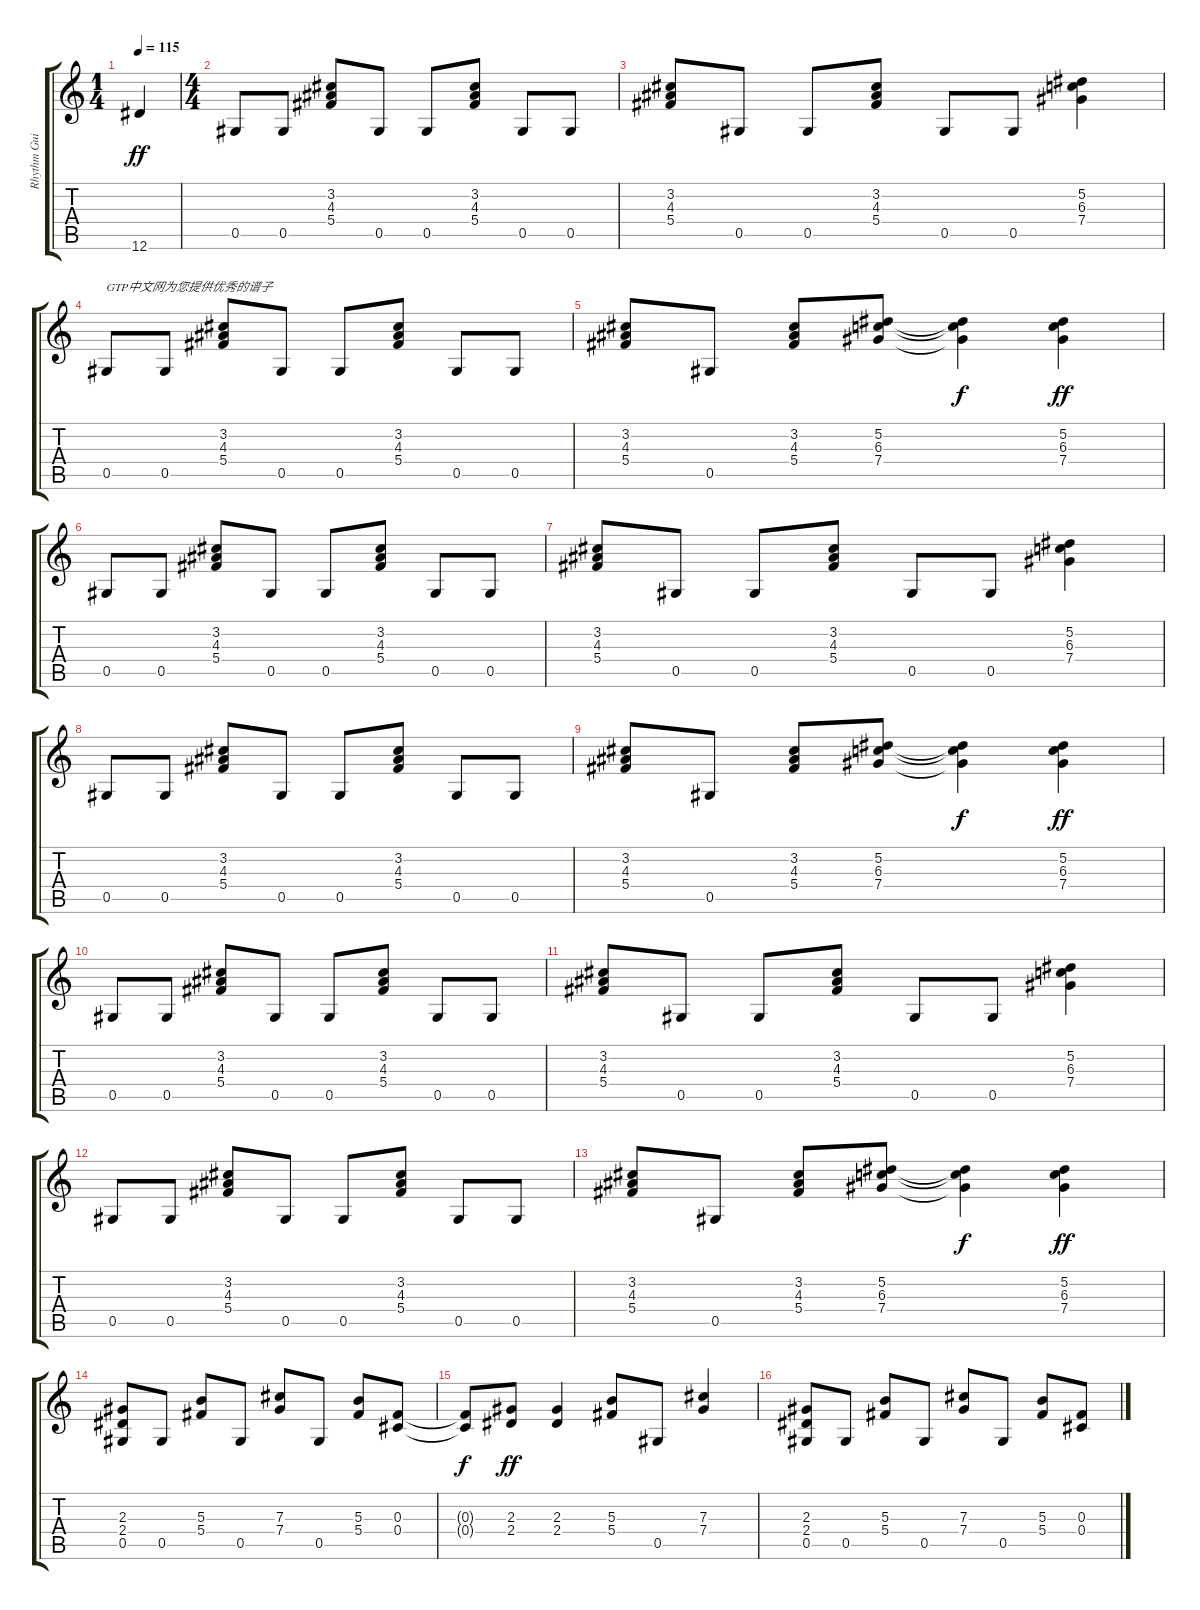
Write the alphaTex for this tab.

\track ("Rhythm Guitar" "Rhythm Gui") {instrument overdrivenguitar}
\staff {score tabs}
\tuning (Eb4 Bb3 Gb3 Db3 Ab2 Eb2) {hide}
\ts (1 4)
\tempo 115
\clef g2
\ks c
12.6.4{dy ff instrument overdrivenguitar} |
\ts (4 4)
0.5.8 0.5.8 (3.2 4.3 5.4).8 0.5.8 0.5.8 (3.2 4.3 5.4).8 0.5.8 0.5.8 |
(3.2 4.3 5.4).8 0.5.8 0.5.8 (3.2 4.3 5.4).8 0.5.8 0.5.8 (5.2 6.3 7.4).4 |
0.5.8{txt "GTP中文网为您提供优秀的谱子"} 0.5.8 (3.2 4.3 5.4).8 0.5.8 0.5.8 (3.2 4.3 5.4).8 0.5.8 0.5.8 |
(3.2 4.3 5.4).8 0.5.8 (3.2 4.3 5.4).8 (5.2 6.3 7.4).8 (5.2{t} 6.3{t} 7.4{t}).4{dy f} (5.2 6.3 7.4).4{dy ff} |
0.5.8 0.5.8 (3.2 4.3 5.4).8 0.5.8 0.5.8 (3.2 4.3 5.4).8 0.5.8 0.5.8 |
(3.2 4.3 5.4).8 0.5.8 0.5.8 (3.2 4.3 5.4).8 0.5.8 0.5.8 (5.2 6.3 7.4).4 |
0.5.8 0.5.8 (3.2 4.3 5.4).8 0.5.8 0.5.8 (3.2 4.3 5.4).8 0.5.8 0.5.8 |
(3.2 4.3 5.4).8 0.5.8 (3.2 4.3 5.4).8 (5.2 6.3 7.4).8 (5.2{t} 6.3{t} 7.4{t}).4{dy f} (5.2 6.3 7.4).4{dy ff} |
0.5.8 0.5.8 (3.2 4.3 5.4).8 0.5.8 0.5.8 (3.2 4.3 5.4).8 0.5.8 0.5.8 |
(3.2 4.3 5.4).8 0.5.8 0.5.8 (3.2 4.3 5.4).8 0.5.8 0.5.8 (5.2 6.3 7.4).4 |
0.5.8 0.5.8 (3.2 4.3 5.4).8 0.5.8 0.5.8 (3.2 4.3 5.4).8 0.5.8 0.5.8 |
(3.2 4.3 5.4).8 0.5.8 (3.2 4.3 5.4).8 (5.2 6.3 7.4).8 (5.2{t} 6.3{t} 7.4{t}).4{dy f} (5.2 6.3 7.4).4{dy ff} |
(2.3 2.4 0.5).8 0.5.8 (5.3 5.4).8 0.5.8 (7.3 7.4).8 0.5.8 (5.3 5.4).8 (0.3 0.4).8 |
(0.3{t} 0.4{t}).8{dy f} (2.3 2.4).8{dy ff} (2.3 2.4).4 (5.3 5.4).8 0.5.8 (7.3 7.4).4 |
(2.3 2.4 0.5).8 0.5.8 (5.3 5.4).8 0.5.8 (7.3 7.4).8 0.5.8 (5.3 5.4).8 (0.3 0.4).8
